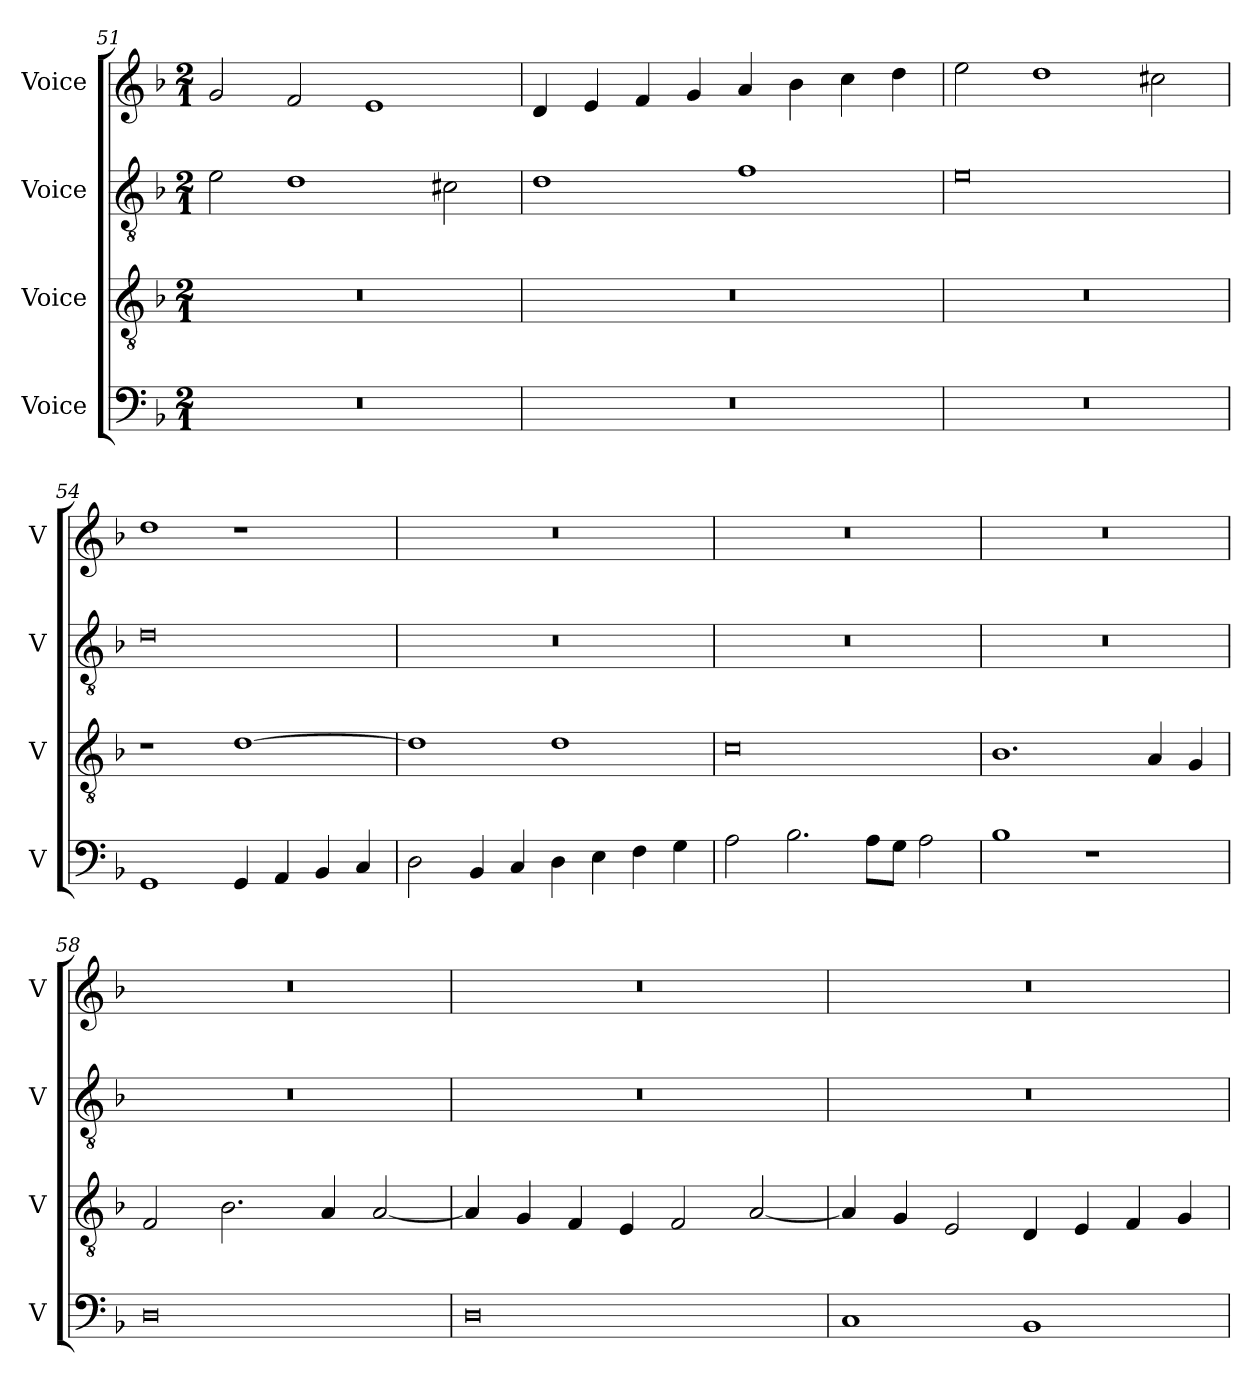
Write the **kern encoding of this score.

**kern	**kern	**kern	**kern
*part4	*part3	*part2	*part1
*staff4	*staff3	*staff2	*staff1
*I"Voice	*I"Voice	*I"Voice	*I"Voice
*I'V	*I'V	*I'V	*I'V
*clefF4	*clefGv2	*clefGv2	*clefG2
*k[b-]	*k[b-]	*k[b-]	*k[b-]
*M2/1	*M2/1	*M2/1	*M2/1
=51	=51	=51	=51
0r	0r	2e\	2g/
.	.	1d	2f/
.	.	.	1e
.	.	2c#X\	.
=52	=52	=52	=52
0r	0r	1d	4d/
.	.	.	4e/
.	.	.	4f/
.	.	.	4g/
.	.	1f	4a/
.	.	.	4b-\
.	.	.	4cc\
.	.	.	4dd\
=53	=53	=53	=53
0r	0r	0e	2ee\
.	.	.	1dd
.	.	.	2cc#X\
!!LO:LB:g=z
=54	=54	=54	=54
1GG	1r	0d	1dd
4GG/	[1d	.	1r
4AA/	.	.	.
4BB-/	.	.	.
4C/	.	.	.
=55	=55	=55	=55
2D\	1d]	0r	0r
4BB-/	.	.	.
4C/	.	.	.
4D\	1d	.	.
4E\	.	.	.
4F\	.	.	.
4G\	.	.	.
=56	=56	=56	=56
2A\	0c	0r	0r
2.B-\	.	.	.
8A\L	.	.	.
8G\J	.	.	.
2A\	.	.	.
!!LO:LB:g=z
=57	=57	=57	=57
1B-	1.B-	0r	0r
1r	.	.	.
.	4A/	.	.
.	4G/	.	.
=58	=58	=58	=58
0D	2F/	0r	0r
.	2.B-\	.	.
.	4A/	.	.
.	[2A/	.	.
=59	=59	=59	=59
0D	4A/]	0r	0r
.	4G/	.	.
.	4F/	.	.
.	4E/	.	.
.	2F/	.	.
.	[2A/	.	.
!!LO:LB:g=z
=60	=60	=60	=60
1C	4A/]	0r	0r
.	4G/	.	.
.	2E/	.	.
1BB-	4D/	.	.
.	4E/	.	.
.	4F/	.	.
.	4G/	.	.
=	=	=	=
*-	*-	*-	*-
